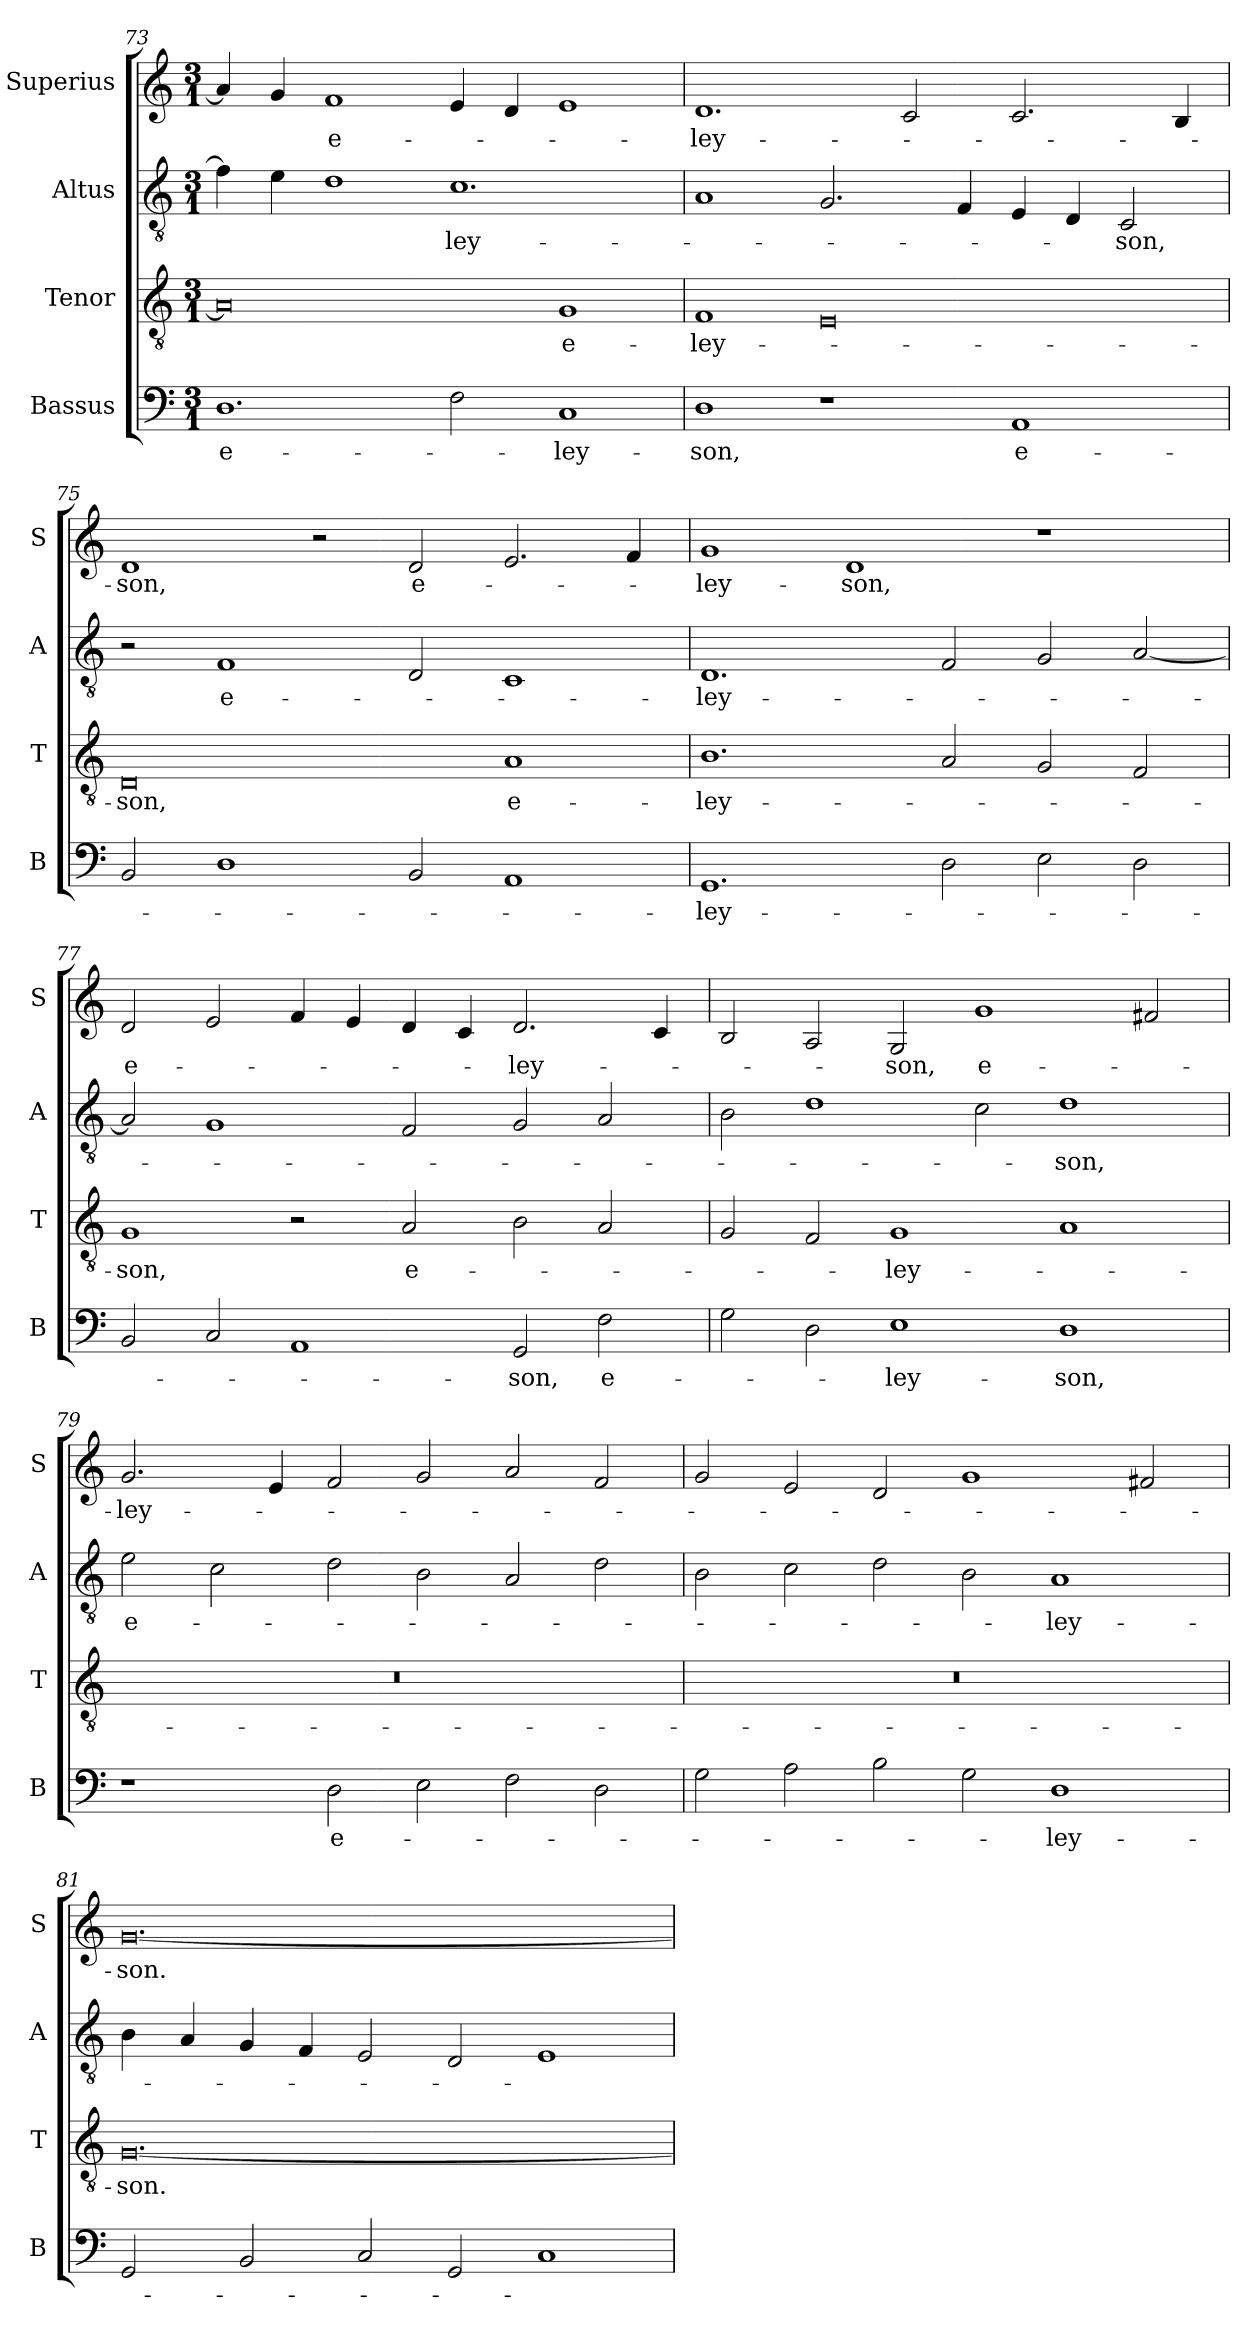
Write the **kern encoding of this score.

**kern	**text	**kern	**text	**kern	**text	**kern	**text
*part4	*part4	*part3	*part3	*part2	*part2	*part1	*part1
*staff4	*staff4	*staff3	*staff3	*staff2	*staff2	*staff1	*staff1
*I"Bassus	*	*I"Tenor	*	*I"Altus	*	*I"Superius	*
*I'B	*	*I'T	*	*I'A	*	*I'S	*
*clefF4	*	*clefGv2	*	*clefGv2	*	*clefG2	*
*k[]	*	*k[]	*	*k[]	*	*k[]	*
*M3/1	*	*M3/1	*	*M3/1	*	*M3/1	*
=73	=73	=73	=73	=73	=73	=73	=73
!	!LO:LY:i	!	!	!	!	!	!
1.D	e-	0A]	.	4f]	.	4a]	.
.	.	.	.	4e	.	4g	.
!	!	!	!	!	!	!	!LO:LY:i
.	.	.	.	1d	.	1f	e-
!	!	!	!	!	!LO:LY:i	!	!
2F	.	.	.	1.c	-ley-	4e	.
.	.	.	.	.	.	4d	.
!	!LO:LY:i	!	!LO:LY:i	!	!	!	!
1C	-ley-	1G	e-	.	.	1e	.
=74	=74	=74	=74	=74	=74	=74	=74
!	!LO:LY:i	!	!LO:LY:i	!	!	!	!LO:LY:i
1D	-son,	1F	-ley-	1A	.	1.d	-ley-
1r	.	0E	.	2.G	.	.	.
.	.	.	.	.	.	2c	.
.	.	.	.	4F	.	.	.
!	!LO:LY:i	!	!	!	!	!	!
1AA	e-	.	.	4E	.	2.c	.
.	.	.	.	4D	.	.	.
!	!	!	!	!	!LO:LY:i	!	!
.	.	.	.	2C	-son,	.	.
.	.	.	.	.	.	4B	.
=75	=75	=75	=75	=75	=75	=75	=75
!	!	!	!LO:LY:i	!	!	!	!LO:LY:i
2BB	.	0D	-son,	2r	.	1d	-son,
!	!	!	!	!	!LO:LY:i	!	!
1D	.	.	.	1F	e-	.	.
.	.	.	.	.	.	2r	.
!	!	!	!	!	!	!	!LO:LY:i
2BB	.	.	.	2D	.	2d	e-
!	!	!	!LO:LY:i	!	!	!	!
1AA	.	1A	e-	1C	.	2.e	.
.	.	.	.	.	.	4f	.
=76	=76	=76	=76	=76	=76	=76	=76
!	!LO:LY:i	!	!LO:LY:i	!	!LO:LY:i	!	!LO:LY:i
1.GG	-ley-	1.B	-ley-	1.D	-ley-	1g	-ley-
!	!	!	!	!	!	!	!LO:LY:i
.	.	.	.	.	.	1d	-son,
2D	.	2A	.	2F	.	.	.
2E	.	2G	.	2G	.	1r	.
2D	.	2F	.	[2A	.	.	.
=77	=77	=77	=77	=77	=77	=77	=77
!	!	!	!LO:LY:i	!	!	!	!LO:LY:i
2BB	.	1G	-son,	2A]	.	2d	e-
2C	.	.	.	1G	.	2e	.
1AA	.	2r	.	.	.	4f	.
.	.	.	.	.	.	4e	.
.	.	2A	e-	2F	.	4d	.
.	.	.	.	.	.	4c	.
!	!LO:LY:i	!	!	!	!	!	!LO:LY:i
2GG	-son,	2B	.	2G	.	2.d	-ley-
!	!LO:LY:i	!	!	!	!	!	!
2F	e-	2A	.	2A	.	.	.
.	.	.	.	.	.	4c	.
=78	=78	=78	=78	=78	=78	=78	=78
2G	.	2G	.	2B	.	2B	.
2D	.	2F	.	1d	.	2A	.
!	!LO:LY:i	!	!	!	!	!	!LO:LY:i
1E	-ley-	1G	-ley-	.	.	2G	-son,
!	!	!	!	!	!	!	!LO:LY:i
.	.	.	.	2c	.	1g	e-
!	!LO:LY:i	!	!	!	!LO:LY:i	!	!
1D	-son,	1A	.	1d	-son,	.	.
.	.	.	.	.	.	2f#i	.
=79	=79	=79	=79	=79	=79	=79	=79
!	!	!	!	!	!	!	!LO:LY:i
1r	.	0.r	.	2e	e-	2.g	-ley-
.	.	.	.	2c	.	.	.
.	.	.	.	.	.	4e	.
2D	e-	.	.	2d	.	2f	.
2E	.	.	.	2B	.	2g	.
2F	.	.	.	2A	.	2a	.
2D	.	.	.	2d	.	2f	.
=80	=80	=80	=80	=80	=80	=80	=80
2G	.	0.r	.	2B	.	2g	.
2A	.	.	.	2c	.	2e	.
2B	.	.	.	2d	.	2d	.
2G	.	.	.	2B	.	1g	.
1D	-ley-	.	.	1A	-ley-	.	.
.	.	.	.	.	.	2f#X	.
=81	=81	=81	=81	=81	=81	=81	=81
!	!	!	!	!	!	!	!LO:LY:i
2GG	.	[0.G	-son.	4B	.	[0.g	-son.
.	.	.	.	4A	.	.	.
2BB	.	.	.	4G	.	.	.
.	.	.	.	4F	.	.	.
2C	.	.	.	2E	.	.	.
2GG	.	.	.	2D	.	.	.
1C	.	.	.	1E	.	.	.
=	=	=	=	=	=	=	=
*-	*-	*-	*-	*-	*-	*-	*-
